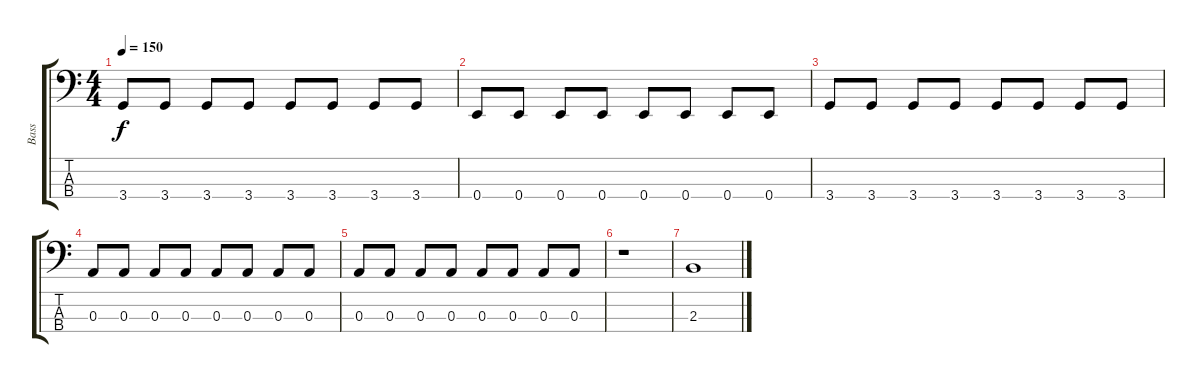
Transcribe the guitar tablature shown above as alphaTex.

\track ("Bass" "Bass") {instrument electricbassfinger}
\staff {score tabs}
\tuning (G2 D2 A1 E1) {hide}
\ts (4 4)
\tempo 150
\clef f4
\ks c
3.4.8{dy f} 3.4.8 3.4.8 3.4.8 3.4.8 3.4.8 3.4.8 3.4.8 |
0.4.8 0.4.8 0.4.8 0.4.8 0.4.8 0.4.8 0.4.8 0.4.8 |
3.4.8 3.4.8 3.4.8 3.4.8 3.4.8 3.4.8 3.4.8 3.4.8 |
0.3.8 0.3.8 0.3.8 0.3.8 0.3.8 0.3.8 0.3.8 0.3.8 |
0.3.8 0.3.8 0.3.8 0.3.8 0.3.8 0.3.8 0.3.8 0.3.8 |
r.1 |
2.3.1
